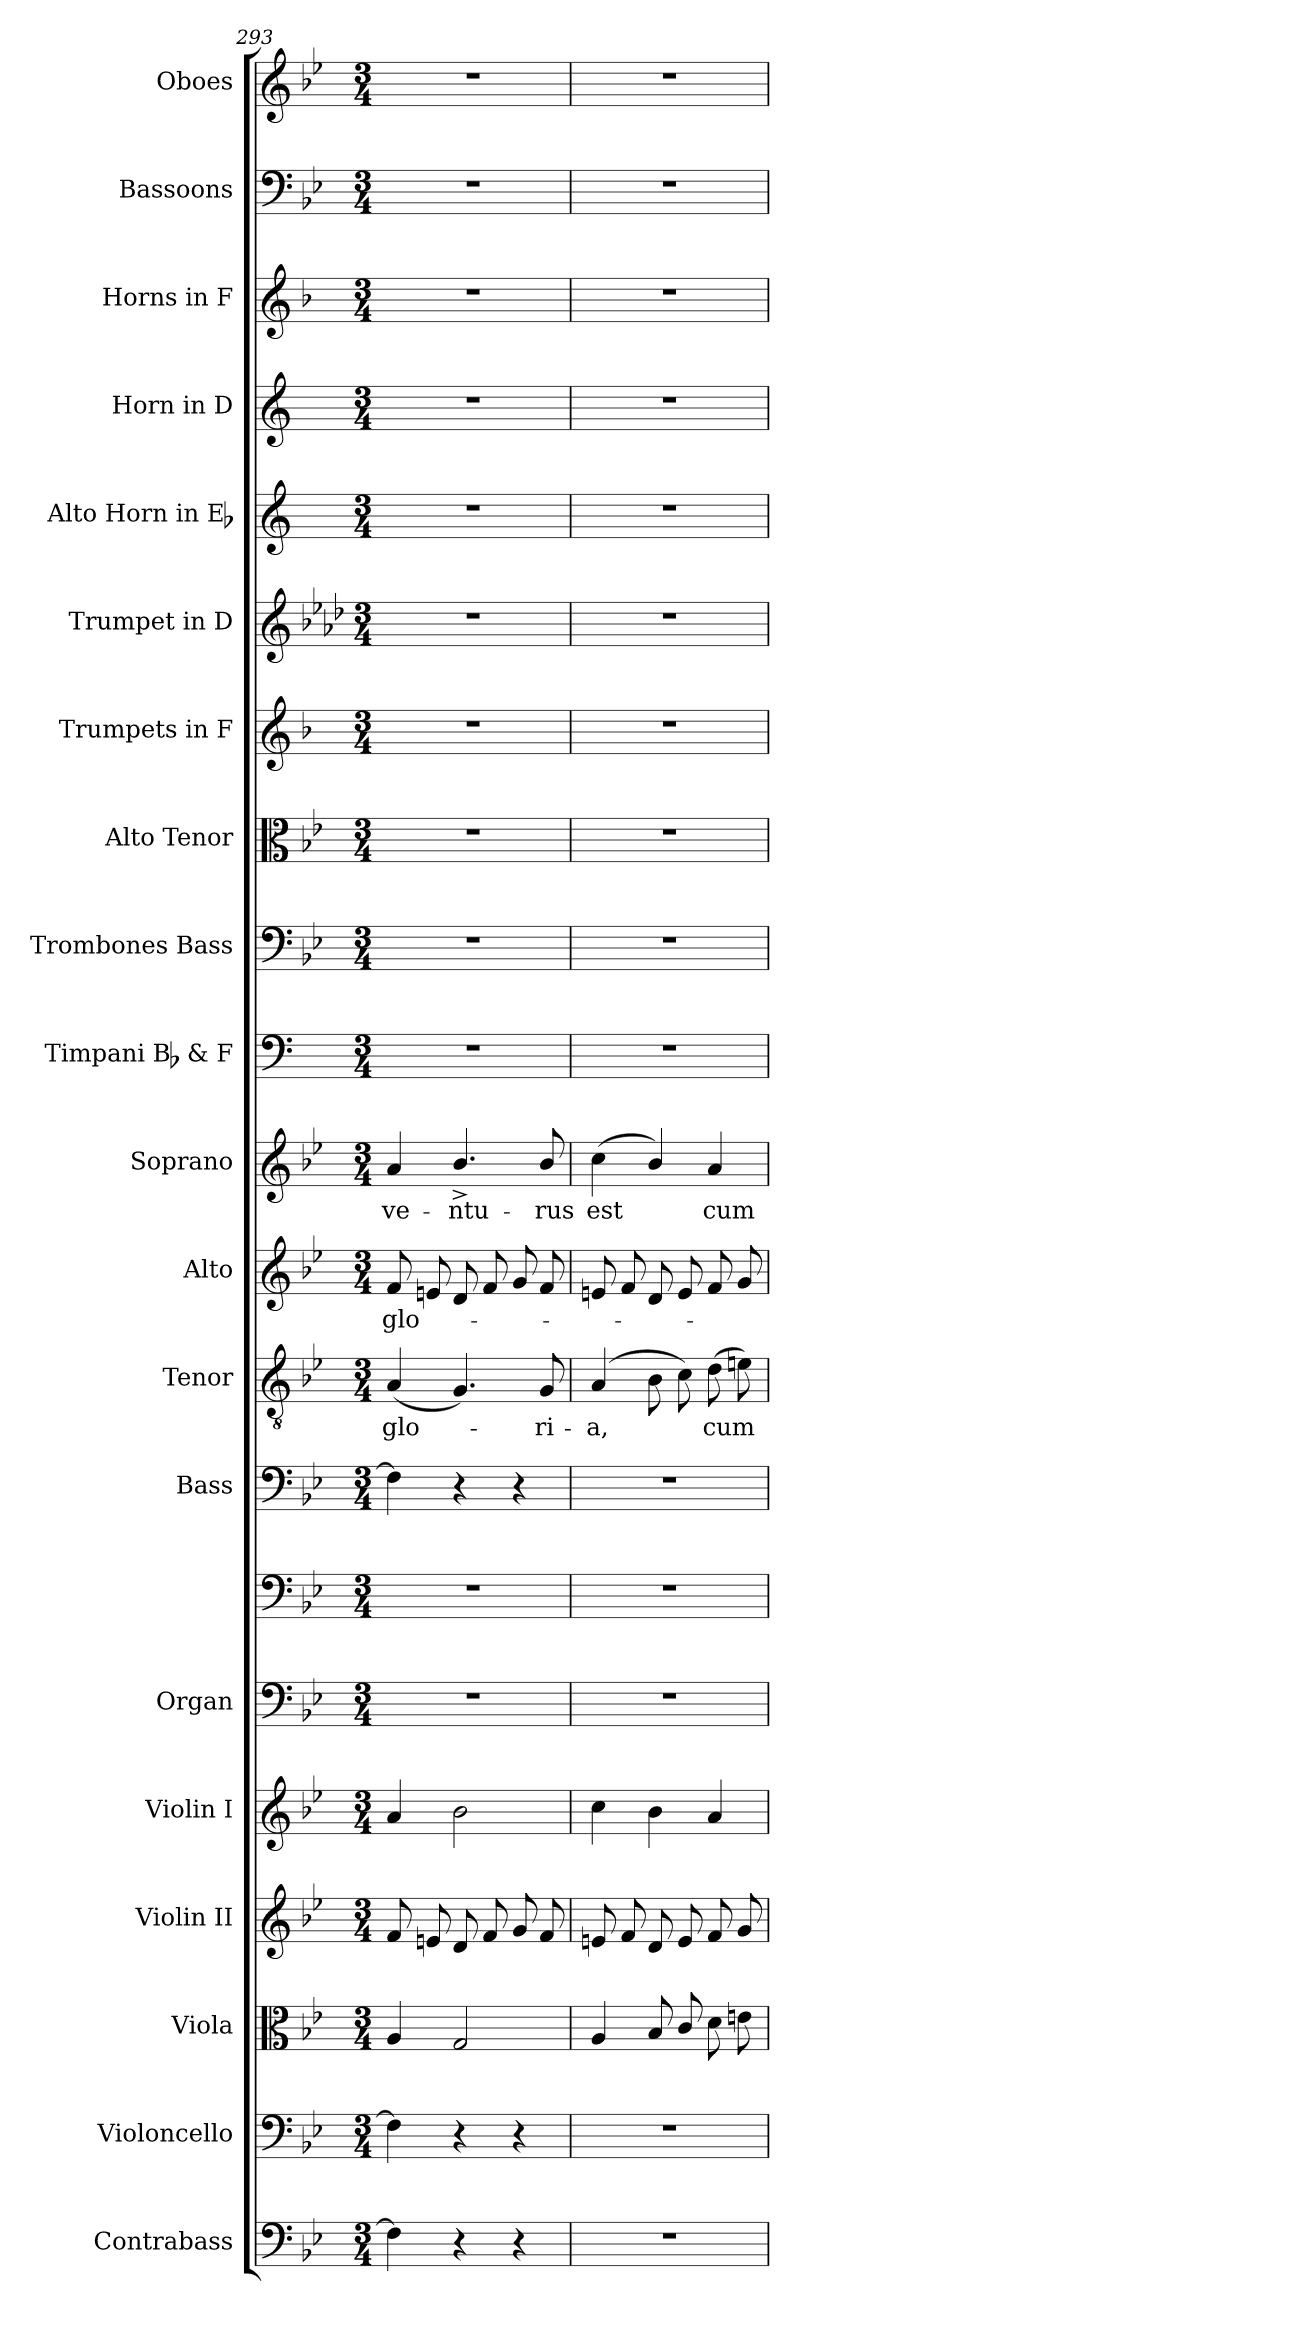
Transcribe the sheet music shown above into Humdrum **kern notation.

**kern	**kern	**kern	**kern	**kern	**kern	**kern	**kern	**kern	**text	**kern	**text	**kern	**text	**kern	**kern	**kern	**kern	**kern	**kern	**kern	**kern	**kern	**kern
*part20	*part19	*part18	*part17	*part16	*part15	*part15	*part14	*part13	*part13	*part12	*part12	*part11	*part11	*part10	*part9	*part8	*part7	*part6	*part5	*part4	*part3	*part2	*part1
*staff21	*staff20	*staff19	*staff18	*staff17	*staff16	*staff15	*staff14	*staff13	*staff13	*staff12	*staff12	*staff11	*staff11	*staff10	*staff9	*staff8	*staff7	*staff6	*staff5	*staff4	*staff3	*staff2	*staff1
*I"Contrabass	*I"Violoncello	*I"Viola	*I"Violin II	*I"Violin I	*I"Organ	*	*I"Bass	*I"Tenor	*	*I"Alto	*	*I"Soprano	*	*I"Timpani Bb & F	*I"Trombones  Bass	*I"Alto Tenor	*I"Trumpets in F	*I"Trumpet in D	*I"Alto Horn in Eb	*I"Horn in D	*I"Horns in F	*I"Bassoons	*I"Oboes
*I'Cb.	*I'Vc.	*I'Vla.	*I'Vln. II	*I'Vln. I	*I'Org.	*	*I'B.	*I'T.	*	*I'A.	*	*I'S.	*	*I'Timp.	*	*	*	*	*	*	*I'Hn.	*I'Bsn.	*I'Ob.
*clefF4	*clefF4	*clefC3	*clefG2	*clefG2	*clefF4	*clefF4	*clefF4	*clefGv2	*	*clefG2	*	*clefG2	*	*clefF4	*clefF4	*clefC3	*clefG2	*clefG2	*clefG2	*clefG2	*clefG2	*clefF4	*clefG2
*ITrd7c12	*	*	*	*	*	*	*	*ITrd7c12	*	*	*	*	*	*	*	*	*ITrd4c7	*ITrd-1c-2	*ITrd5c8	*ITrd6c10	*ITrd4c7	*	*
*k[b-e-]	*k[b-e-]	*k[b-e-]	*k[b-e-]	*k[b-e-]	*k[b-e-]	*k[b-e-]	*k[b-e-]	*k[b-e-]	*	*k[b-e-]	*	*k[b-e-]	*	*k[]	*k[b-e-]	*k[b-e-]	*k[b-e-]	*k[b-e-]	*k[f#c#g#d#]	*k[f#c#]	*k[b-e-]	*k[b-e-]	*k[b-e-]
*B-:	*B-:	*B-:	*B-:	*B-:	*B-:	*B-:	*B-:	*B-:	*	*B-:	*	*B-:	*	*C:	*B-:	*B-:	*B-:	*B-:	*E:	*D:	*B-:	*B-:	*B-:
*M3/4	*M3/4	*M3/4	*M3/4	*M3/4	*M3/4	*M3/4	*M3/4	*M3/4	*	*M3/4	*	*M3/4	*	*M3/4	*M3/4	*M3/4	*M3/4	*M3/4	*M3/4	*M3/4	*M3/4	*M3/4	*M3/4
=293	=293	=293	=293	=293	=293	=293	=293	=293	=293	=293	=293	=293	=293	=293	=293	=293	=293	=293	=293	=293	=293	=293	=293
!	!	!	!	!	!LO:N:vis=1	!LO:N:vis=1	!	!	!	!	!	!	!	!	!	!	!	!	!	!	!	!	!
!	!	!	!	!	!	!	!	!	!LO:LY:b:color=#000000	!	!	!	!	!	!	!	!	!	!	!	!	!	!
!	!	!	!	!	!	!	!	!	!	!	!LO:LY:b:color=#000000	!	!	!	!	!	!	!	!	!	!	!	!
!	!	!	!	!	!	!	!	!	!	!	!	!	!LO:LY:b:color=#000000	!LO:N:vis=1	!LO:N:vis=1	!LO:N:vis=1	!LO:N:vis=1	!LO:N:vis=1	!LO:N:vis=1	!LO:N:vis=1	!LO:N:vis=1	!LO:N:vis=1	!LO:N:vis=1
4FFi\]	4Fi\]	4Ai/	8fi/	4ai/	2.r	2.r	4Fi\]	(4AAi/	glo-	8fi/	glo-	4ai/	ve-	2.r	2.r	2.r	2.r	2.r	2.r	2.r	2.r	2.r	2.r
.	.	.	8eni/	.	.	.	.	.	.	8eni/	.	.	.	.	.	.	.	.	.	.	.	.	.
!	!	!	!	!	!	!	!	!	!	!	!	!	!LO:LY:b:color=#000000	!	!	!	!	!	!	!	!	!	!
4r	4r	2Gi/	8di/	2b-i\	.	.	4r	4.GGi/)	.	8di/	.	4.b-^i/	-ntu-	.	.	.	.	.	.	.	.	.	.
.	.	.	8fi/	.	.	.	.	.	.	8fi/	.	.	.	.	.	.	.	.	.	.	.	.	.
4r	4r	.	8gi/	.	.	.	4r	.	.	8gi/	.	.	.	.	.	.	.	.	.	.	.	.	.
!	!	!	!	!	!	!	!	!	!LO:LY:b:color=#000000	!	!	!	!	!	!	!	!	!	!	!	!	!	!
!	!	!	!	!	!	!	!	!	!	!	!	!	!LO:LY:b:color=#000000	!	!	!	!	!	!	!	!	!	!
.	.	.	8fi/	.	.	.	.	8GGi/	-ri-	8fi/	.	8b-i/	-rus	.	.	.	.	.	.	.	.	.	.
=294	=294	=294	=294	=294	=294	=294	=294	=294	=294	=294	=294	=294	=294	=294	=294	=294	=294	=294	=294	=294	=294	=294	=294
!LO:N:vis=1	!LO:N:vis=1	!	!	!	!LO:N:vis=1	!LO:N:vis=1	!LO:N:vis=1	!	!	!	!	!	!	!	!	!	!	!	!	!	!	!	!
!	!	!	!	!	!	!	!	!	!LO:LY:b:color=#000000	!	!	!	!	!	!	!	!	!	!	!	!	!	!
!	!	!	!	!	!	!	!	!	!	!	!	!	!LO:LY:b:color=#000000	!LO:N:vis=1	!LO:N:vis=1	!LO:N:vis=1	!LO:N:vis=1	!LO:N:vis=1	!LO:N:vis=1	!LO:N:vis=1	!LO:N:vis=1	!LO:N:vis=1	!LO:N:vis=1
2.r	2.r	4Ai/	8eni/	4cci\	2.r	2.r	2.r	(4AAi/	-a,	8eni/	.	(4cci\	est	2.r	2.r	2.r	2.r	2.r	2.r	2.r	2.r	2.r	2.r
.	.	.	8fi/	.	.	.	.	.	.	8fi/	.	.	.	.	.	.	.	.	.	.	.	.	.
.	.	8B-i/	8di/	4b-i\	.	.	.	8BB-i\	.	8di/	.	4b-i/)	.	.	.	.	.	.	.	.	.	.	.
.	.	8ci/	8ei/	.	.	.	.	8Ci\)	.	8ei/	.	.	.	.	.	.	.	.	.	.	.	.	.
!	!	!	!	!	!	!	!	!	!LO:LY:b:color=#000000	!	!	!	!	!	!	!	!	!	!	!	!	!	!
!	!	!	!	!	!	!	!	!	!	!	!	!	!LO:LY:b:color=#000000	!	!	!	!	!	!	!	!	!	!
.	.	8di\	8fi/	4ai/	.	.	.	(8Di\	cum	8fi/	.	4ai/	cum	.	.	.	.	.	.	.	.	.	.
.	.	8eni\	8gi/	.	.	.	.	8Eni\)	.	8gi/	.	.	.	.	.	.	.	.	.	.	.	.	.
=	=	=	=	=	=	=	=	=	=	=	=	=	=	=	=	=	=	=	=	=	=	=	=
*-	*-	*-	*-	*-	*-	*-	*-	*-	*-	*-	*-	*-	*-	*-	*-	*-	*-	*-	*-	*-	*-	*-	*-
